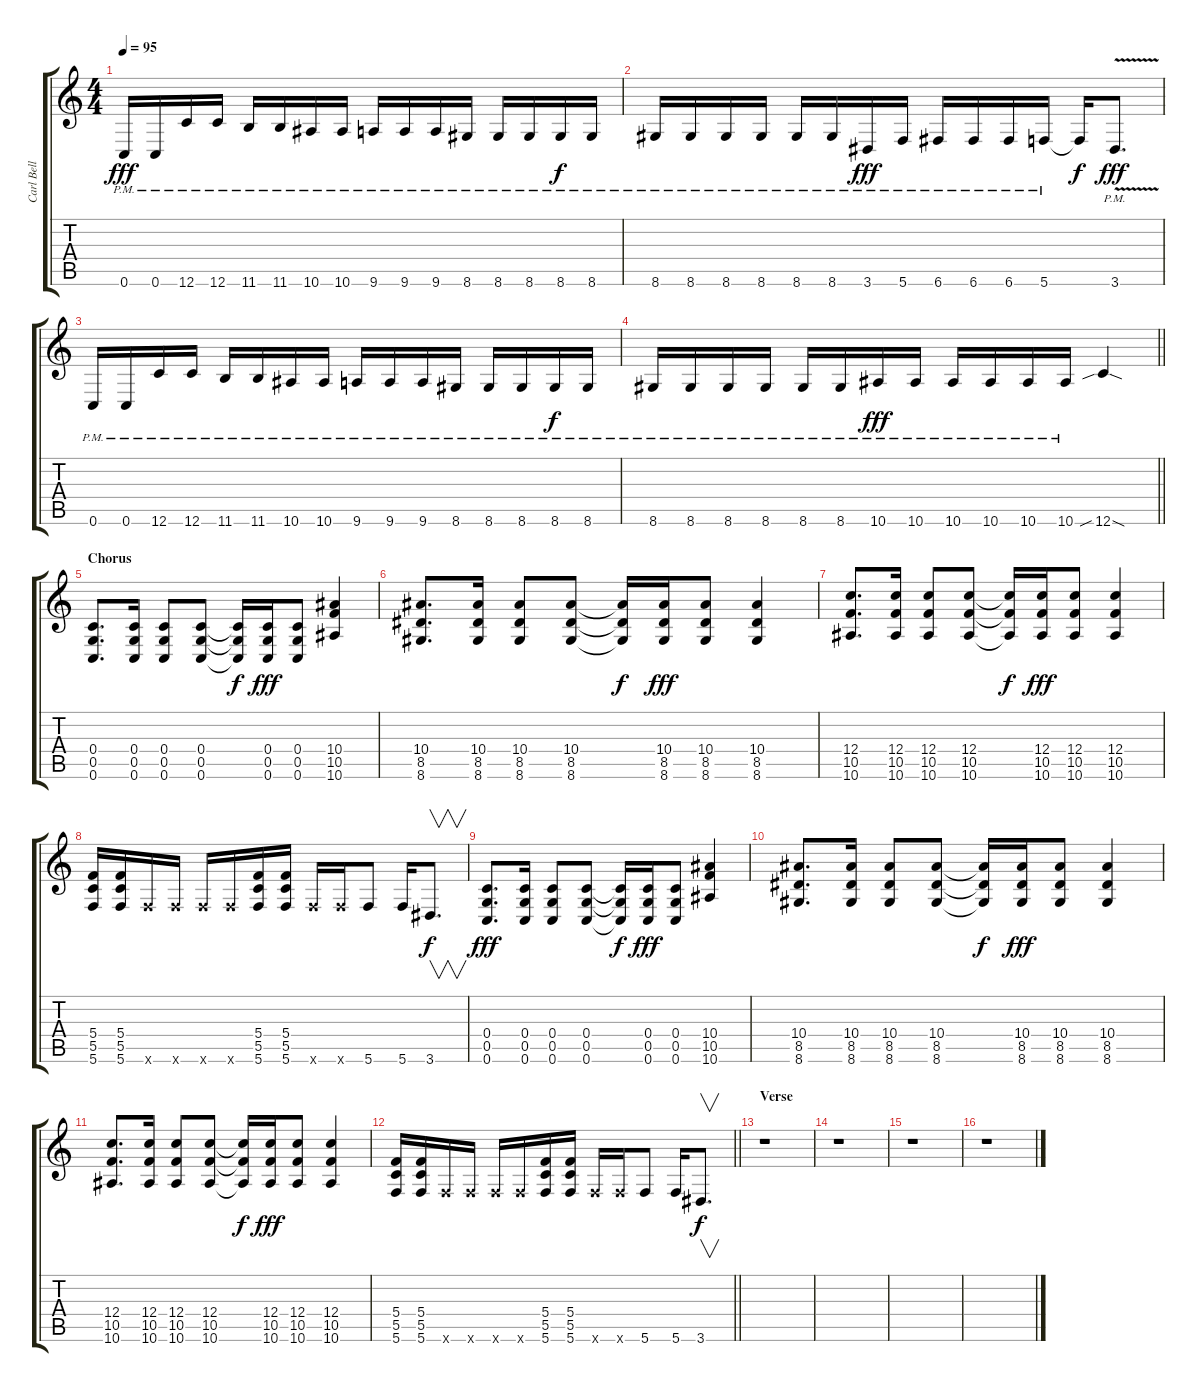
\track ("Carl Bell (Lead Guitar)" "Carl Bell ") {instrument distortionguitar}
\staff {score tabs}
\tuning (D4 A3 F3 C3 G2 C2) {hide}
\ts (4 4)
\tempo 95
\clef g2
\ks c
0.6{pm}.16{dy fff} 0.6{pm}.16 12.6{pm}.16 12.6{pm}.16 11.6{pm}.16 11.6{pm}.16 10.6{pm}.16 10.6{pm}.16 9.6{pm}.16 9.6{pm}.16 9.6{pm}.16 8.6{pm}.16 8.6{pm}.16 8.6{pm}.16 8.6{pm}.16{dy f} 8.6{pm}.16 |
8.6{pm}.16 8.6{pm}.16 8.6{pm}.16 8.6{pm}.16 8.6{pm}.16 8.6{pm}.16 3.6{pm}.16{dy fff} 5.6{pm}.16 6.6{pm}.16 6.6{pm}.16 6.6{pm}.16 5.6{pm}.16 5.6{t}.16{dy f} 3.6{v pm}.8{d dy fff} |
0.6{pm}.16 0.6{pm}.16 12.6{pm}.16 12.6{pm}.16 11.6{pm}.16 11.6{pm}.16 10.6{pm}.16 10.6{pm}.16 9.6{pm}.16 9.6{pm}.16 9.6{pm}.16 8.6{pm}.16 8.6{pm}.16 8.6{pm}.16 8.6{pm}.16{dy f} 8.6{pm}.16 |
\barLineRight lightlight
8.6{pm}.16 8.6{pm}.16 8.6{pm}.16 8.6{pm}.16 8.6{pm}.16 8.6{pm}.16 10.6{pm}.16{dy fff} 10.6{pm}.16 10.6{pm}.16 10.6{pm}.16 10.6{pm}.16 10.6{pm}.16 12.6{sib sod}.4 |
\section ("" "Chorus")
(0.4 0.5 0.6).8{d} (0.4 0.5 0.6).16 (0.4 0.5 0.6).8 (0.4 0.5 0.6).8 (0.4{t} 0.5{t} 0.6{t}).16{dy f} (0.4 0.5 0.6).16{dy fff} (0.4 0.5 0.6).8 (10.4 10.5 10.6).4 |
(10.4 8.5 8.6).8{d} (10.4 8.5 8.6).16 (10.4 8.5 8.6).8 (10.4 8.5 8.6).8 (10.4{t} 8.5{t} 8.6{t}).16{dy f} (10.4 8.5 8.6).16{dy fff} (10.4 8.5 8.6).8 (10.4 8.5 8.6).4 |
(12.4 10.5 10.6).8{d} (12.4 10.5 10.6).16 (12.4 10.5 10.6).8 (12.4 10.5 10.6).8 (12.4{t} 10.5{t} 10.6{t}).16{dy f} (12.4 10.5 10.6).16{dy fff} (12.4 10.5 10.6).8 (12.4 10.5 10.6).4 |
(5.4 5.5 5.6).16 (5.4 5.5 5.6).16 5.6{x}.16 5.6{x}.16 5.6{x}.16 5.6{x}.16 (5.4 5.5 5.6).16 (5.4 5.5 5.6).16 5.6{x}.16 5.6{x}.16 5.6.8 5.6.16 3.6.8{v d dy f} |
(0.4 0.5 0.6).8{d dy fff} (0.4 0.5 0.6).16 (0.4 0.5 0.6).8 (0.4 0.5 0.6).8 (0.4{t} 0.5{t} 0.6{t}).16{dy f} (0.4 0.5 0.6).16{dy fff} (0.4 0.5 0.6).8 (10.4 10.5 10.6).4 |
(10.4 8.5 8.6).8{d} (10.4 8.5 8.6).16 (10.4 8.5 8.6).8 (10.4 8.5 8.6).8 (10.4{t} 8.5{t} 8.6{t}).16{dy f} (10.4 8.5 8.6).16{dy fff} (10.4 8.5 8.6).8 (10.4 8.5 8.6).4 |
(12.4 10.5 10.6).8{d} (12.4 10.5 10.6).16 (12.4 10.5 10.6).8 (12.4 10.5 10.6).8 (12.4{t} 10.5{t} 10.6{t}).16{dy f} (12.4 10.5 10.6).16{dy fff} (12.4 10.5 10.6).8 (12.4 10.5 10.6).4 |
\barLineRight lightlight
(5.4 5.5 5.6).16 (5.4 5.5 5.6).16 5.6{x}.16 5.6{x}.16 5.6{x}.16 5.6{x}.16 (5.4 5.5 5.6).16 (5.4 5.5 5.6).16 5.6{x}.16 5.6{x}.16 5.6.8 5.6.16 3.6.8{v d dy f} |
\section ("" "Verse")
r.1 |
r.1 |
r.1 |
r.1
